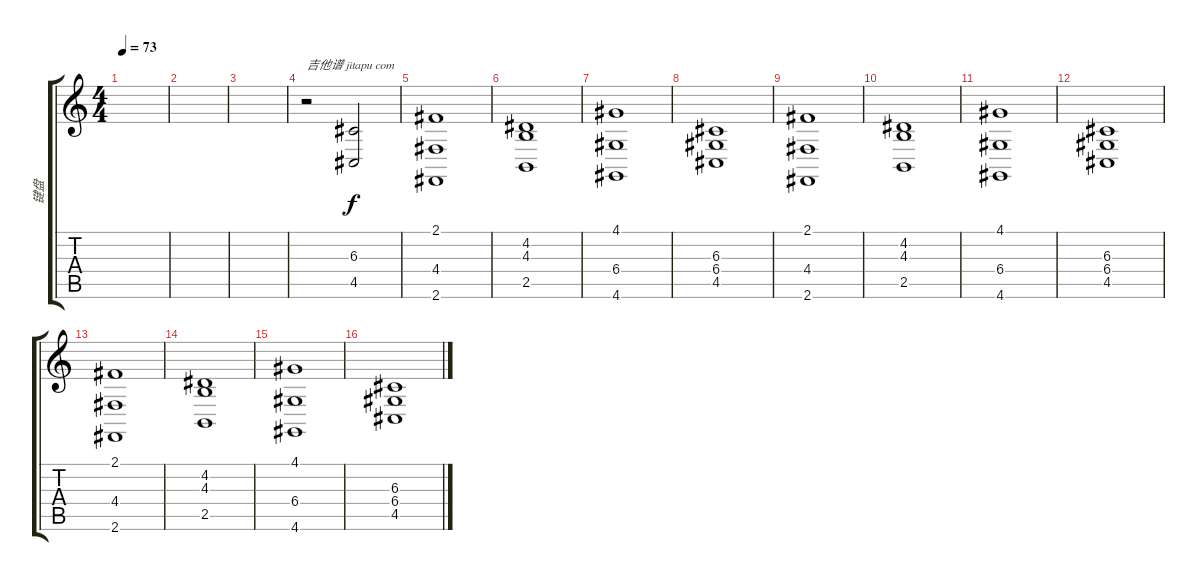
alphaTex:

\track ("键盘" "键盘") {instrument stringensemble1}
\staff {score tabs}
\tuning (E4 B3 G3 D3 A2 E2) {hide}
\ts (4 4)
\tempo 73
\clef g2
\ks c
|
|
|
r.2{txt "吉他谱 jitapu com"} (6.3 4.5).2 |
(2.1 4.4 2.6).1 |
(4.2 4.3 2.5).1 |
(4.1 6.4 4.6).1 |
(6.3 6.4 4.5).1 |
(2.1 4.4 2.6).1 |
(4.2 4.3 2.5).1 |
(4.1 6.4 4.6).1 |
(6.3 6.4 4.5).1 |
(2.1 4.4 2.6).1 |
(4.2 4.3 2.5).1 |
(4.1 6.4 4.6).1 |
(6.3 6.4 4.5).1
